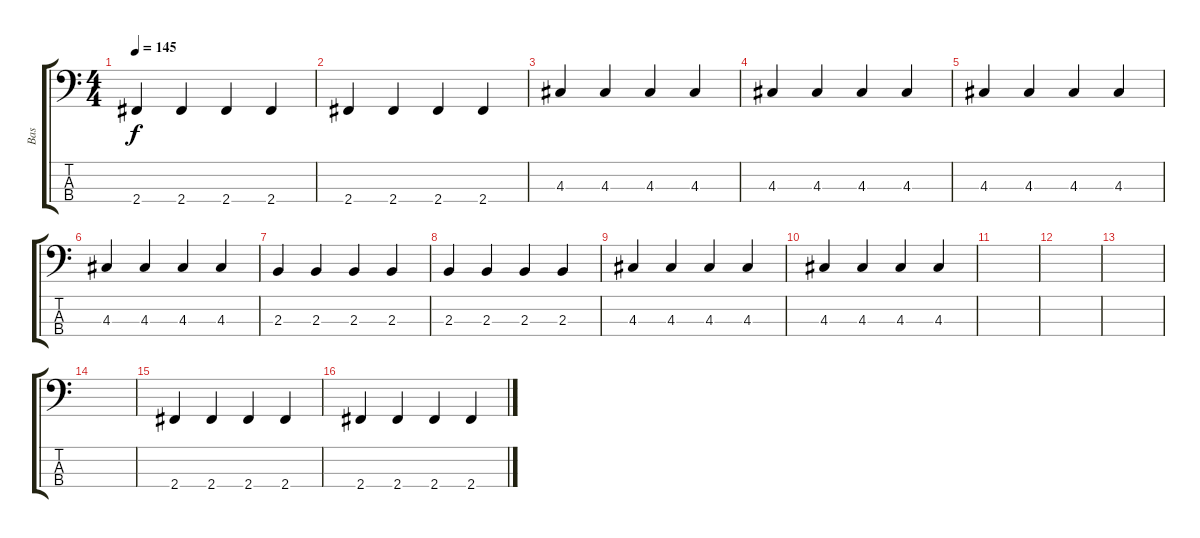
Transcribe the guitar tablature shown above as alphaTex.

\track ("Bas" "Bas") {instrument electricbassfinger}
\staff {score tabs}
\tuning (G2 D2 A1 E1) {hide}
\ts (4 4)
\tempo 145
\clef f4
\ks c
2.4.4{dy f} 2.4.4 2.4.4 2.4.4 |
2.4.4 2.4.4 2.4.4 2.4.4 |
4.3.4 4.3.4 4.3.4 4.3.4 |
4.3.4 4.3.4 4.3.4 4.3.4 |
4.3.4 4.3.4 4.3.4 4.3.4 |
4.3.4 4.3.4 4.3.4 4.3.4 |
2.3.4 2.3.4 2.3.4 2.3.4 |
2.3.4 2.3.4 2.3.4 2.3.4 |
4.3.4 4.3.4 4.3.4 4.3.4 |
4.3.4 4.3.4 4.3.4 4.3.4 |
|
|
|
|
2.4.4 2.4.4 2.4.4 2.4.4 |
2.4.4 2.4.4 2.4.4 2.4.4
